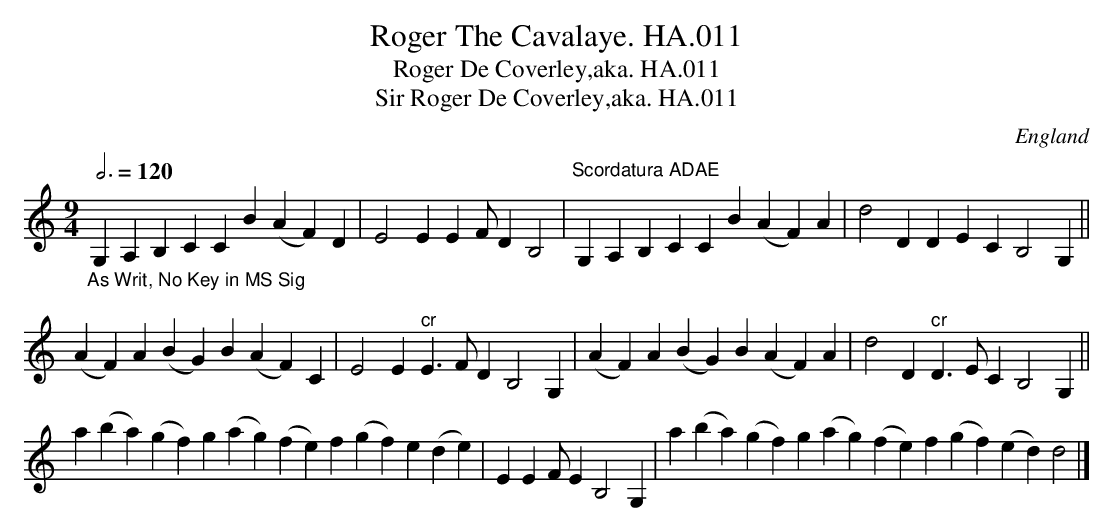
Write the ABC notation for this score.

X:1
T:Roger The Cavalaye. HA.011
T:Roger De Coverley,aka. HA.011
T:Sir Roger De Coverley,aka. HA.011
L:1/4
M:9/4
O:England
Q:3/4=120
K:C
"_As Writ, No Key in MS Sig"G,A,B,CCB(AF)D|E2EEF/DB,2 |\
"Scordatura ADAE"\
G,A,B,CCB(AF)A|d2 DDECB,2G,||!
(AF)A (BG)B (AF)C|E2E "^cr"E>FD B,2G,|\
(AF)A (BG)B (AF)A|d2D "^cr"D>EC B,2G,||!
a(ba) (gf) g(ag) (fe) f(gf) e(de)|EEF/EB,2G,|\
a(ba) (gf) g(ag) (fe) f(gf) (ed) d2|]
